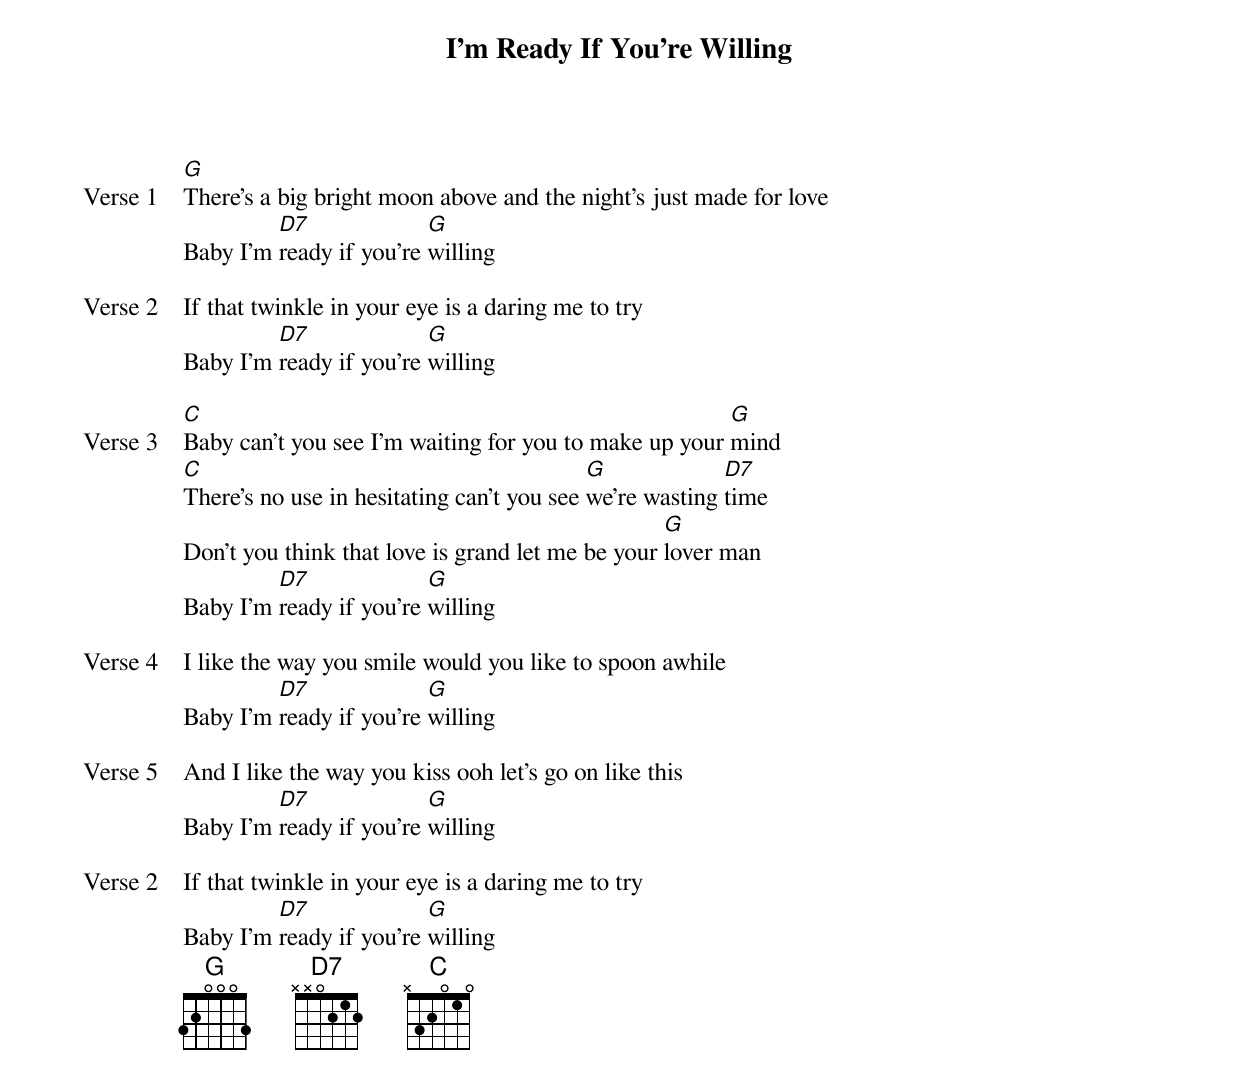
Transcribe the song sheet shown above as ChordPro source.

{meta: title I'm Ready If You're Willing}
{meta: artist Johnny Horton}
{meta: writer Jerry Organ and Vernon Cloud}

{start_of_verse: Verse 1}
[G]There's a big bright moon above and the night's just made for love
Baby I'm [D7]ready if you're [G]willing
{end_of_verse}

{start_of_verse: Verse 2}
If that twinkle in your eye is a daring me to try
Baby I'm [D7]ready if you're [G]willing
{end_of_verse}

{start_of_verse: Verse 3}
[C]Baby can't you see I'm waiting for you to make up your [G]mind
[C]There's no use in hesitating can't you see [G]we're wasting [D7]time
Don't you think that love is grand let me be your [G]lover man
Baby I'm [D7]ready if you're [G]willing
{end_of_verse}

{start_of_verse: Verse 4}
I like the way you smile would you like to spoon awhile
Baby I'm [D7]ready if you're [G]willing
{end_of_verse}

{start_of_verse: Verse 5}
And I like the way you kiss ooh let's go on like this
Baby I'm [D7]ready if you're [G]willing
{end_of_verse}

{start_of_verse: Verse 2}
If that twinkle in your eye is a daring me to try
Baby I'm [D7]ready if you're [G]willing
{end_of_verse}
